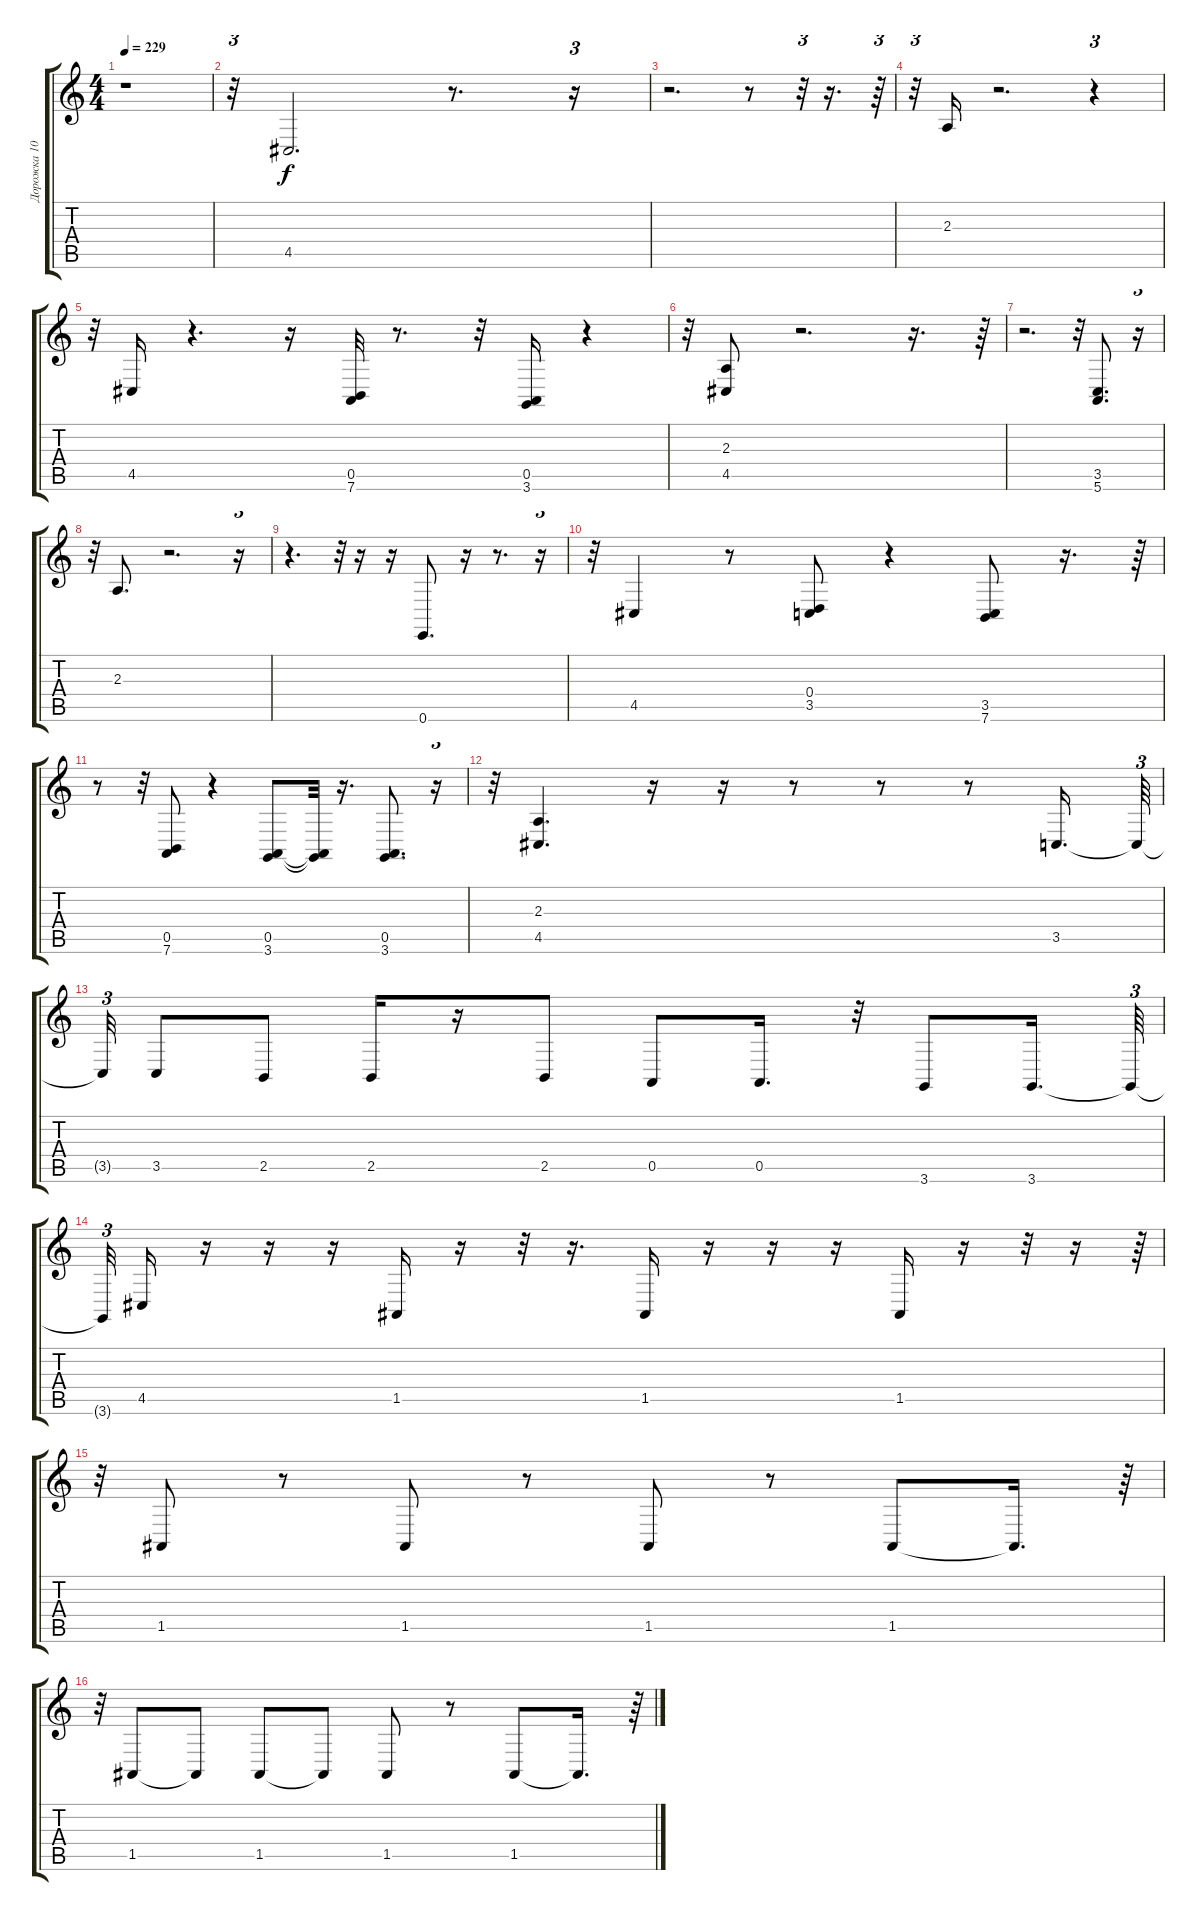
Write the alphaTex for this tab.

\track ("Дорожка 10" "Дорожка 10") {instrument drawbarorgan}
\staff {score tabs}
\tuning (E4 B3 G3 D3 A2 E2) {hide}
\ts (4 4)
\tempo 229
\clef g2
\ks c
r.1{dy f} |
r.32{tu (3 2)} 4.5.2{d} r.8{d} r.16{tu (3 2)} |
r.2{d} r.8 r.32{tu (3 2)} r.16{d} r.64{tu (3 2)} |
r.32{tu (3 2)} 2.3.16 r.2{d} r.4{tu (3 2)} |
r.32{tu (3 2)} 4.5.16 r.4{d} r.16 (0.5 7.6).32 r.8{d} r.32 (0.5 3.6).16 r.4{tu (3 2)} |
r.32{tu (3 2)} (2.3 4.5).8 r.2{d} r.16{d} r.64{tu (3 2)} |
r.2{d} r.32{tu (3 2)} (3.5 5.6).8{d} r.16{tu (3 2)} |
r.32{tu (3 2)} 2.3.8{d} r.2{d} r.16{tu (3 2)} |
r.4{d} r.32{tu (3 2)} r.16 r.16 0.6.8{d} r.16 r.8{d} r.16{tu (3 2)} |
r.32{tu (3 2)} 4.5.4 r.8 (0.4 3.5).8 r.4 (3.5 7.6).8 r.16{d} r.64{tu (3 2)} |
r.8 r.32{tu (3 2)} (0.5 7.6).8 r.4 (0.5 3.6).8 (0.5{t} 3.6{t}).32 r.16{d} (0.5 3.6).8{d} r.16{tu (3 2)} |
r.32{tu (3 2)} (2.3 4.5).4{d} r.16 r.16 r.8 r.8 r.8 3.5.16{d} 3.5{t}.64{tu (3 2)} |
3.5{t}.32{tu (3 2)} 3.5.8 2.5.8 2.5.16 r.16 2.5.8 0.5.8 0.5.16{d} r.32 3.6.8 3.6.16{d} 3.6{t}.64{tu (3 2)} |
3.6{t}.32{tu (3 2)} 4.5.16 r.16 r.16 r.16 1.5.16 r.16 r.32 r.16{d} 1.5.16 r.16 r.16 r.16 1.5.16 r.16 r.32 r.16 r.64{tu (3 2)} |
r.32{tu (3 2)} 1.5.8 r.8 1.5.8 r.8 1.5.8 r.8 1.5.8 1.5{t}.16{d} r.64{tu (3 2)} |
r.32{tu (3 2)} 1.5.8 1.5{t}.8 1.5.8 1.5{t}.8 1.5.8 r.8 1.5.8 1.5{t}.16{d} r.64{tu (3 2)}
